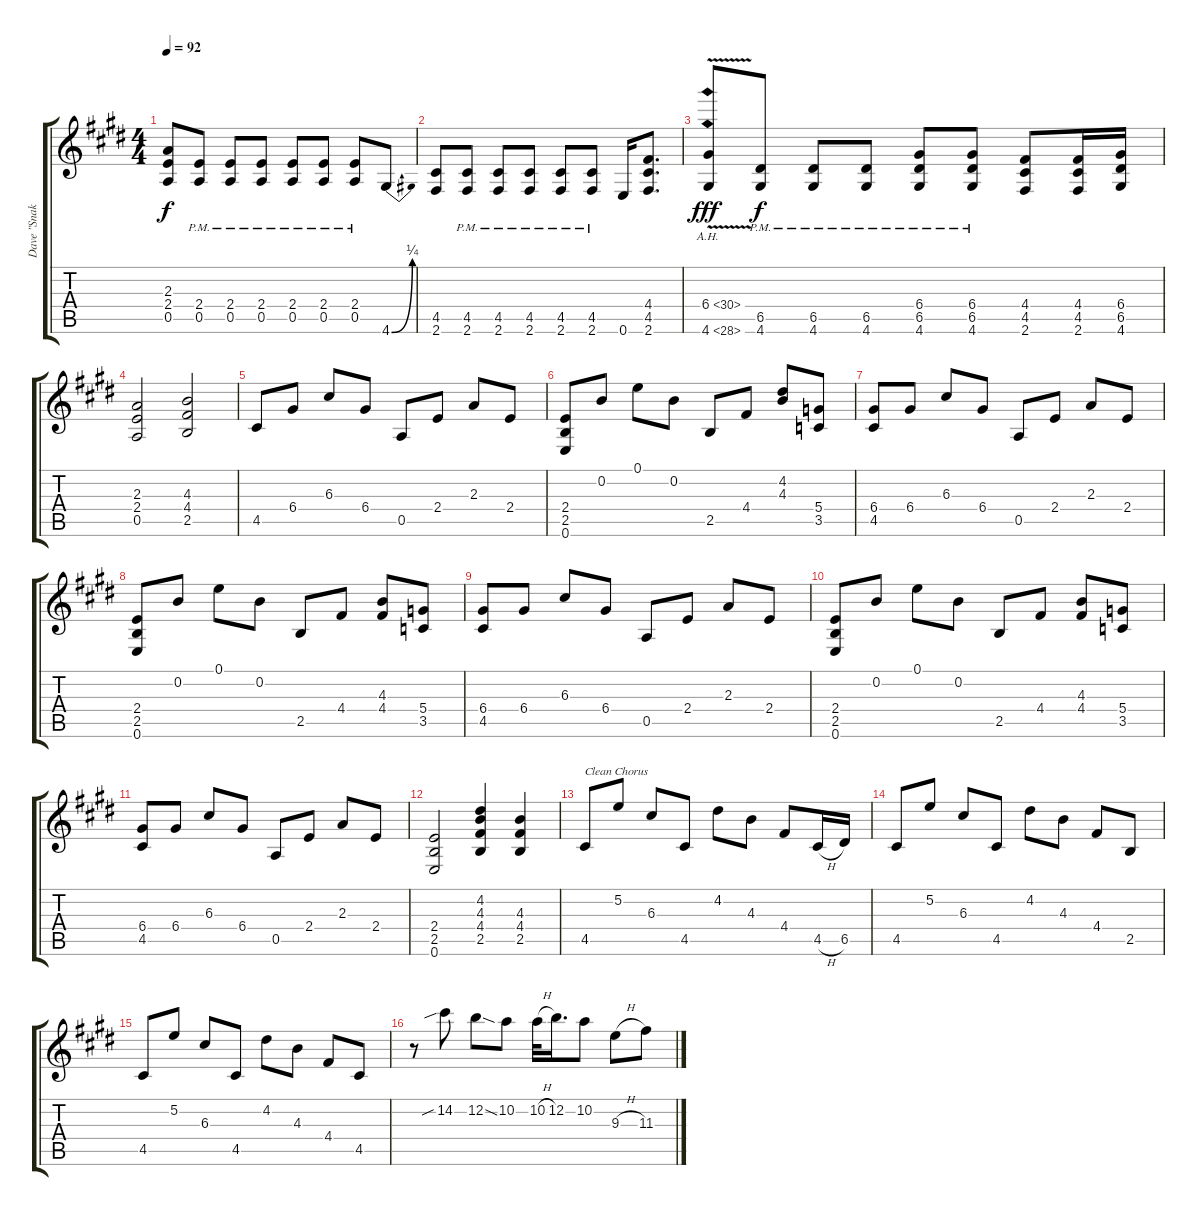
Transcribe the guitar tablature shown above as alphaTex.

\track ("Dave \"Snake\" Sabo" "Dave \"Snak") {instrument overdrivenguitar}
\staff {score tabs}
\tuning (E4 B3 G3 D3 A2 E2) {hide}
\ts (4 4)
\tempo 92
\clef g2
\ks e
(2.3 2.4 0.5).8{dy f instrument overdrivenguitar} (2.4{pm} 0.5{pm}).8 (2.4{pm} 0.5{pm}).8 (2.4{pm} 0.5{pm}).8 (2.4{pm} 0.5{pm}).8 (2.4{pm} 0.5{pm}).8 (2.4{pm} 0.5{pm}).8 4.6{be (bend 0 0 60 1)}.8 |
(4.5 2.6).8 (4.5{pm} 2.6{pm}).8 (4.5{pm} 2.6{pm}).8 (4.5{pm} 2.6{pm}).8 (4.5{pm} 2.6{pm}).8 (4.5{pm} 2.6{pm}).8 0.6.16 (4.4 4.5 2.6).8{d} |
(6.4{ah 24} 4.6{ah 24 v}).8{dy fff} (6.5{pm} 4.6{pm}).8{dy f} (6.5{pm} 4.6{pm}).8 (6.5{pm} 4.6{pm}).8 (6.4{pm} 6.5{pm} 4.6{pm}).8 (6.4{pm} 6.5{pm} 4.6{pm}).8 (4.4 4.5 2.6).8 (4.4 4.5 2.6).16 (6.4 6.5 4.6).16 |
(2.3 2.4 0.5).2 (4.3 4.4 2.5).2 |
4.5.8{volume 12} 6.4.8 6.3.8 6.4.8 0.5.8 2.4.8 2.3.8 2.4.8 |
(2.4 2.5 0.6).8 0.2.8 0.1.8 0.2.8 2.5.8 4.4.8 (4.2 4.3).8 (5.4 3.5).8 |
(6.4 4.5).8 6.4.8 6.3.8 6.4.8 0.5.8 2.4.8 2.3.8 2.4.8 |
(2.4 2.5 0.6).8 0.2.8 0.1.8 0.2.8 2.5.8 4.4.8 (4.3 4.4).8 (5.4 3.5).8 |
(6.4 4.5).8 6.4.8 6.3.8 6.4.8 0.5.8 2.4.8 2.3.8 2.4.8 |
(2.4 2.5 0.6).8 0.2.8 0.1.8 0.2.8 2.5.8 4.4.8 (4.3 4.4).8 (5.4 3.5).8 |
(6.4 4.5).8 6.4.8 6.3.8 6.4.8 0.5.8 2.4.8 2.3.8 2.4.8 |
(2.4 2.5 0.6).2 (4.2 4.3 4.4 2.5).4 (4.3 4.4 2.5).4 |
4.5.8{txt "Clean Chorus" instrument electricguitarclean} 5.2.8 6.3.8 4.5.8 4.2.8 4.3.8 4.4.8 4.5{h}.16 6.5.16 |
4.5.8 5.2.8 6.3.8 4.5.8 4.2.8 4.3.8 4.4.8 2.5.8 |
4.5.8 5.2.8 6.3.8 4.5.8 4.2.8 4.3.8 4.4.8 4.5.8 |
r.8{instrument overdrivenguitar} 14.2{sib}.8 12.2{sod}.8 10.2.8 10.2{h}.32 12.2.16{d} 10.2.8 9.3{h}.8 11.3.8
